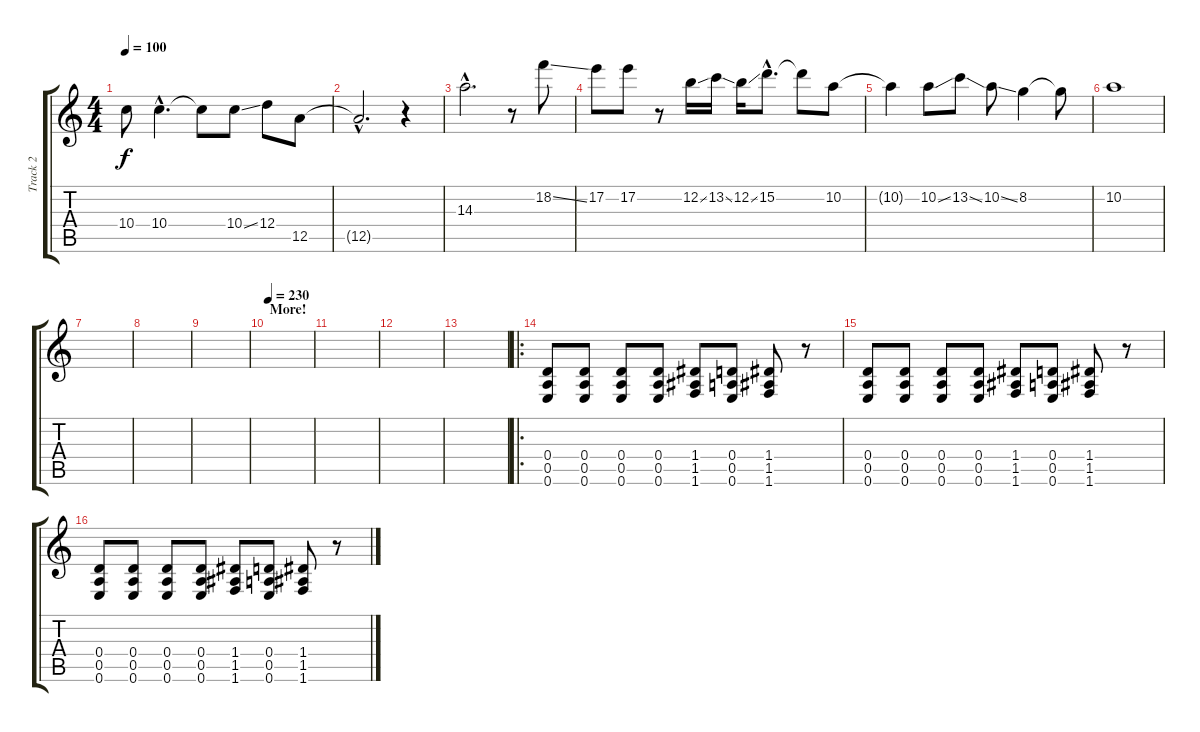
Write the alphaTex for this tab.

\track ("Track 2" "Track 2") {instrument distortionguitar}
\staff {score tabs}
\tuning (E4 B3 G3 D3 A2 E2) {hide}
\ts (4 4)
\tempo 100
\clef g2
\ks c
10.4.8{dy f} 10.4{hac}.4{d} 10.4{t}.8 10.4{ss}.8 12.4.8 12.5.8 |
12.5{hac t}.2{d} r.4 |
14.3{hac}.2{d} r.8 18.2{ss}.8 |
17.2.8 17.2.8 r.8 12.2{ss}.16 13.2{ss}.16 12.2{ss}.16 15.2{hac}.8{d} 15.2{t}.8 10.2.8 |
10.2{t}.4 10.2{ss}.8 13.2{ss}.8 10.2{ss}.8 8.2.4 8.2{t}.8 |
10.2.1 |
|
|
|
\section ("" "More!")
\tempo 230
|
|
|
|
\ro
(0.4 0.5 0.6).8 (0.4 0.5 0.6).8 (0.4 0.5 0.6).8 (0.4 0.5 0.6).8 (1.4 1.5 1.6).8 (0.4 0.5 0.6).8 (1.4 1.5 1.6).8 r.8 |
(0.4 0.5 0.6).8 (0.4 0.5 0.6).8 (0.4 0.5 0.6).8 (0.4 0.5 0.6).8 (1.4 1.5 1.6).8 (0.4 0.5 0.6).8 (1.4 1.5 1.6).8 r.8 |
(0.4 0.5 0.6).8 (0.4 0.5 0.6).8 (0.4 0.5 0.6).8 (0.4 0.5 0.6).8 (1.4 1.5 1.6).8 (0.4 0.5 0.6).8 (1.4 1.5 1.6).8 r.8
